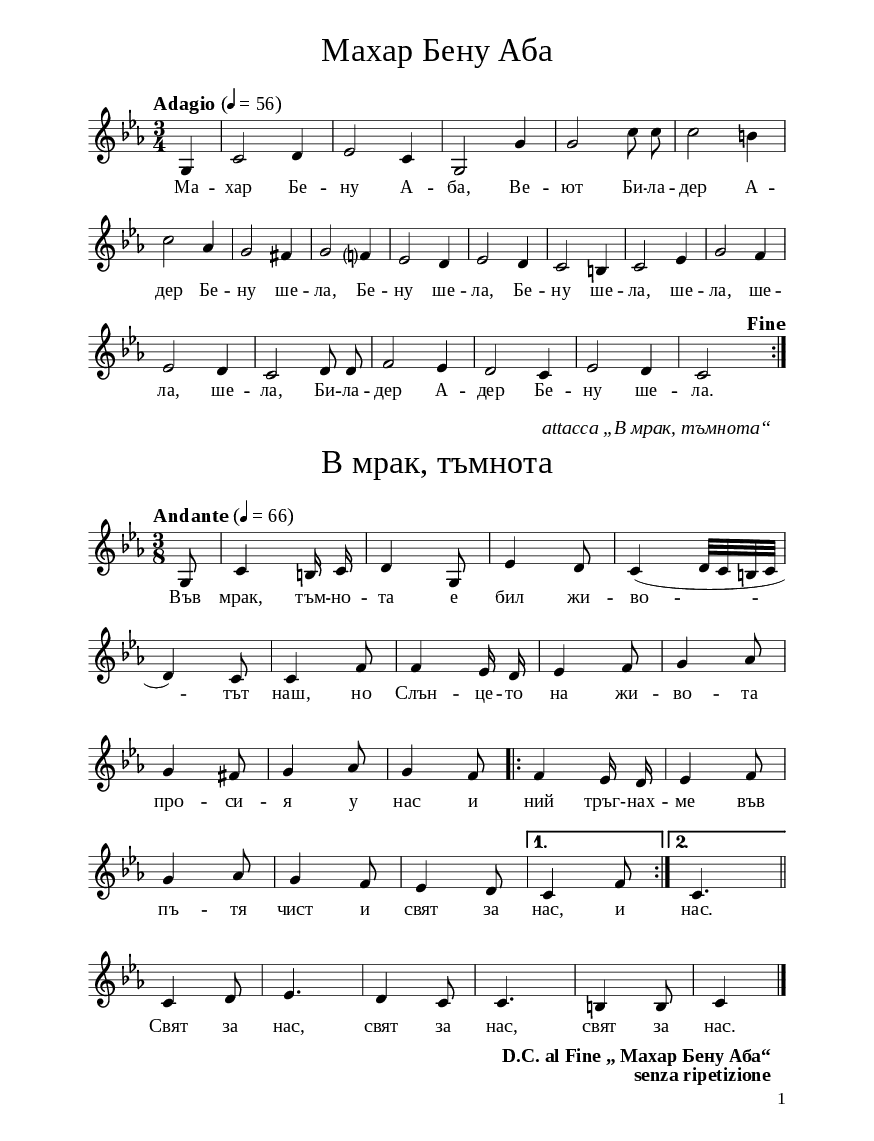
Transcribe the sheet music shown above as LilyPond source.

\version "2.24.4"

% include paper part and global functions
\include "include/globals.ily"

\bookpart {
  \label #'ref080
  \tocItem \markup "Махар Бену Аба"
  \paper {
    print-all-headers = ##t
    print-page-number = ##t
    print-first-page-number = ##t

    % put page numbers on the bottom
    oddHeaderMarkup = \markup ""
    evenHeaderMarkup = \markup ""
    oddFooterMarkup = \markup
    \fill-line {
      ""
      \if \should-print-page-number \fromproperty #'page:page-number-string
    }
    evenFooterMarkup = \markup
    \fill-line {
      \if \should-print-page-number \fromproperty #'page:page-number-string
      ""
    }

    left-margin = 1.5\cm
    right-margin = 1.5\cm
    top-margin = 1.6\cm
    bottom-margin = 1.2\cm
    ragged-bottom = ##t % do not spread the staves to fill the whole vertical space

    % change distance between staves
    system-system-spacing =
    #'((basic-distance . 14)
       (minimum-distance . 6)
       (padding . 1)
       (stretchability . 12))
  }
  \score {
    \include "include/score-layout.ily"

    \new Voice \relative c' {
      \clef treble
      \key c \minor
      \time 3/4
      \tempoFunc "Adagio" 4 "56"

      \autoBeamOff

      \partial 4

      \repeat volta 2 {
        g4 | c2 d4 | es2 c 4 |  g2 g'4 | g2 c8 c8 | c2 b4 |\break  c2 as4 |


        g2 fis4 |g2 f?4 | es2 d4 |  es2 d4 | c2 b4 | c2 es4 | g2 f4 | \break

        es2 d4 | c2 d8 d | f2 es4 | d2 c4 | es2 d4 | \tempo "          Fine" c2
      }

    }

    \addlyrics {
      Ма -- хар Бе -- ну А -- ба, Ве -- ют
      Би -- ла -- дер А -- дер Бе -- ну ше -- ла,
      Бе -- ну ше -- ла, Бе -- ну ше -- ла,
      ше -- ла, ше -- ла, ше -- ла,
      Би -- ла -- дер А -- дер Бе -- ну ше -- ла.
    }

    \header {
      title = \titleFunc #'ref_desc_10 "Махар Бену Аба" "Mahar Benu Aba"
    }

    \midi{}

  } % score

  \markup \huge \italic \dc-one-nobold "attacca „В мрак, тъмнота“"

  \label #'ref080_1
  \tocItem \markup "В мрак, тъмнота"


  \score {
    \include "include/score-layout.ily"
    \new Voice \absolute {
      \clef treble
      \key c \minor
      \time 3/8
      \tempoFunc "Andante" 4 "66"

      \partial 8

      g8  | c'4 \autoBeamOff b16 c' | \autoBeamOn d'4 g8 | es'4 d'8 |  c'4 ( d'32 c' b c'  | \break

      d'4 ) c'8 | c'4 f'8 |  \autoBeamOff f'4 es'16 d' | es'4 f'8 | g'4 as'8 |\break

      g'4 fis'8 | g'4 as'8 | g'4 f'8 |   \repeat volta 2 {
        f'4 es'16 d' |  es'4 f'8 | \break

        g'4 as'8 | g'4 f'8 | es'4 d'8
      }  \alternative { { c'4 f'8 } {  c'4. } } \bar "||"  \break  |

      c'4 d'8 |  es'4. |  d'4 c'8 | c'4. | b4 b8 | c'4  \bar "|."
    }

    \addlyrics {
      Във мрак, тъм
      -- но -- та е бил жи -- во -- тът наш, но Слън
      -- це -- то на жи -- во -- та про -- си -- я у
      нас и ний "тръг-" -- нах -- ме във пъ -- тя чист
      и свят за нас, и нас. Свят за нас, свят за
      нас, свят за нас.
    }

    \header {
      title = \titleFunc #'ref_desc_6 "В мрак, тъмнота" "V mrak, tămnota"
    }

    \midi{}

  }

  \markup \dc-two "D.C. al Fine „ Махар Бену Аба“" "senza ripetizione"


} % bookpart
